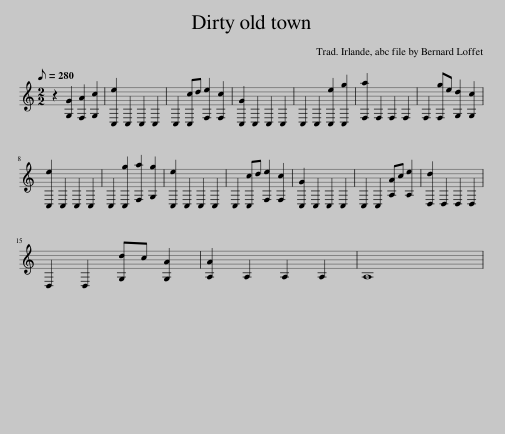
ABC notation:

X:1
L:1/8
Q:1/8=280
M:2/2
I:linebreak $
K:C
V:1 treble
V:1
 z2 [G,G]2 [F,A]2 [G,c]2 | [C,e]2 C,2 C,2 C,2 | C,2 [C,c]d [F,e]2 [F,c]2 | [C,G]2 C,2 C,2 C,2 | C,2 C,2 [C,e]2 [C,g]2 | %5
 [F,a]2 F,2 F,2 F,2 | F,2 [F,g]e [G,d]2 [G,c]2 |$ [C,e]2 C,2 C,2 C,2 | C,2 [C,g]2 [F,a]2 [G,g]2 | [C,e]2 C,2 C,2 C,2 | %10
 C,2 [C,c]d [F,e]2 [F,c]2 | [C,G]2 C,2 C,2 C,2 | C,2 C,2 [A,A]c [A,e]2 | [D,d]2 D,2 D,2 D,2 |$ D,2 D,2 [G,d]c [G,A]2 | %15
 [A,A]2 A,2 A,2 A,2 | A,8 | %17
